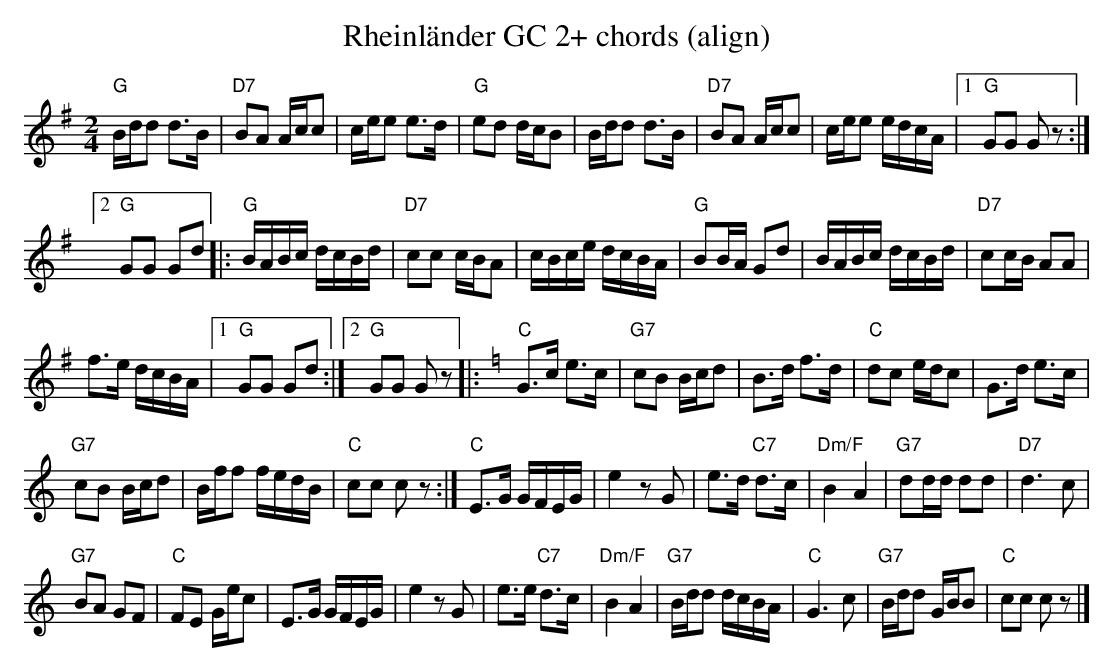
X:1
T:Rheinl\"ander GC 2+ chords (align)
M:2/4
L:1/16
K:G %%MIDI gchordon
"G"Bdd2 d3B | "D7"B2A2 Acc2 | cee2 e3d | "G"e2d2 dcB2 | Bdd2 d3B | "D7"B2A2 Acc2 | \
cee2 edcA |1 "G"G2G2 G2z2 :|2
"G"G2G2 G2d2 |: "G"BABc dcBd | "D7"c2c2 cBA2 | cBce dcBA | \
"G"B2BA G2d2 | BABc dcBd | "D7"c2cB A2A2 |
f3e dcBA |1 "G"G2G2 G2d2 :|2 "G"G2G2 G2z2 \
|: [K:C] [L:1/8] "C"G>c e>c | "G7"cB B/2c/2d | B>d f>d | "C"dc e/2d/2c | G>d e>c |
"G7"cB B/2c/2d | \
B/2f/2f f/2e/2d/2B/2 | "C"cc cz :| "C"E>G G/2F/2E/2G/2 | e2zG | e>d "C7"d>c | "Dm/F"B2A2 | \
"G7"dd/2d/2 dd | "D7"d3c |
"G7"BA GF | "C"FE G/2e/2c | E>G G/2F/2E/2G/2 | e2zG | \
e>e "C7"d>c | "Dm/F"B2A2 | "G7"B/2d/2d d/2c/2B/2A/2 | "C"G3c | "G7"B/2d/2d G/2B/2B | "C"cc cz |]
